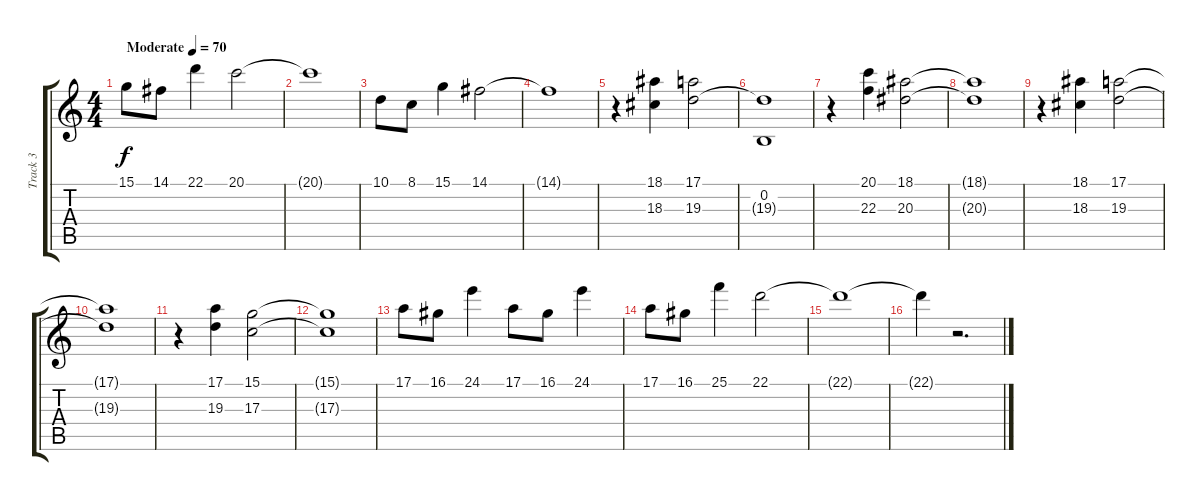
\track ("Track 3" "Track 3") {instrument stringensemble2}
\staff {score tabs}
\tuning (E4 B3 G3 D3 A2 E2) {hide}
\ts (4 4)
\tempo (70 "Moderate")
\clef g2
\ks c
15.1.8{dy f instrument stringensemble2} 14.1.8 22.1.4 20.1.2 |
20.1{t}.1 |
10.1.8 8.1.8 15.1.4 14.1.2 |
14.1{t}.1 |
r.4 (18.1 18.3).4 (17.1 19.3).2 |
(0.2 19.3{t}).1 |
r.4 (20.1 22.3).4 (18.1 20.3).2 |
(18.1{t} 20.3{t}).1 |
r.4 (18.1 18.3).4 (17.1 19.3).2 |
(17.1{t} 19.3{t}).1 |
r.4 (17.1 19.3).4 (15.1 17.3).2 |
(15.1{t} 17.3{t}).1 |
17.1.8 16.1.8 24.1.4 17.1.8 16.1.8 24.1.4 |
17.1.8 16.1.8 25.1.4 22.1.2 |
22.1{t}.1 |
22.1{t}.4 r.2{d}
